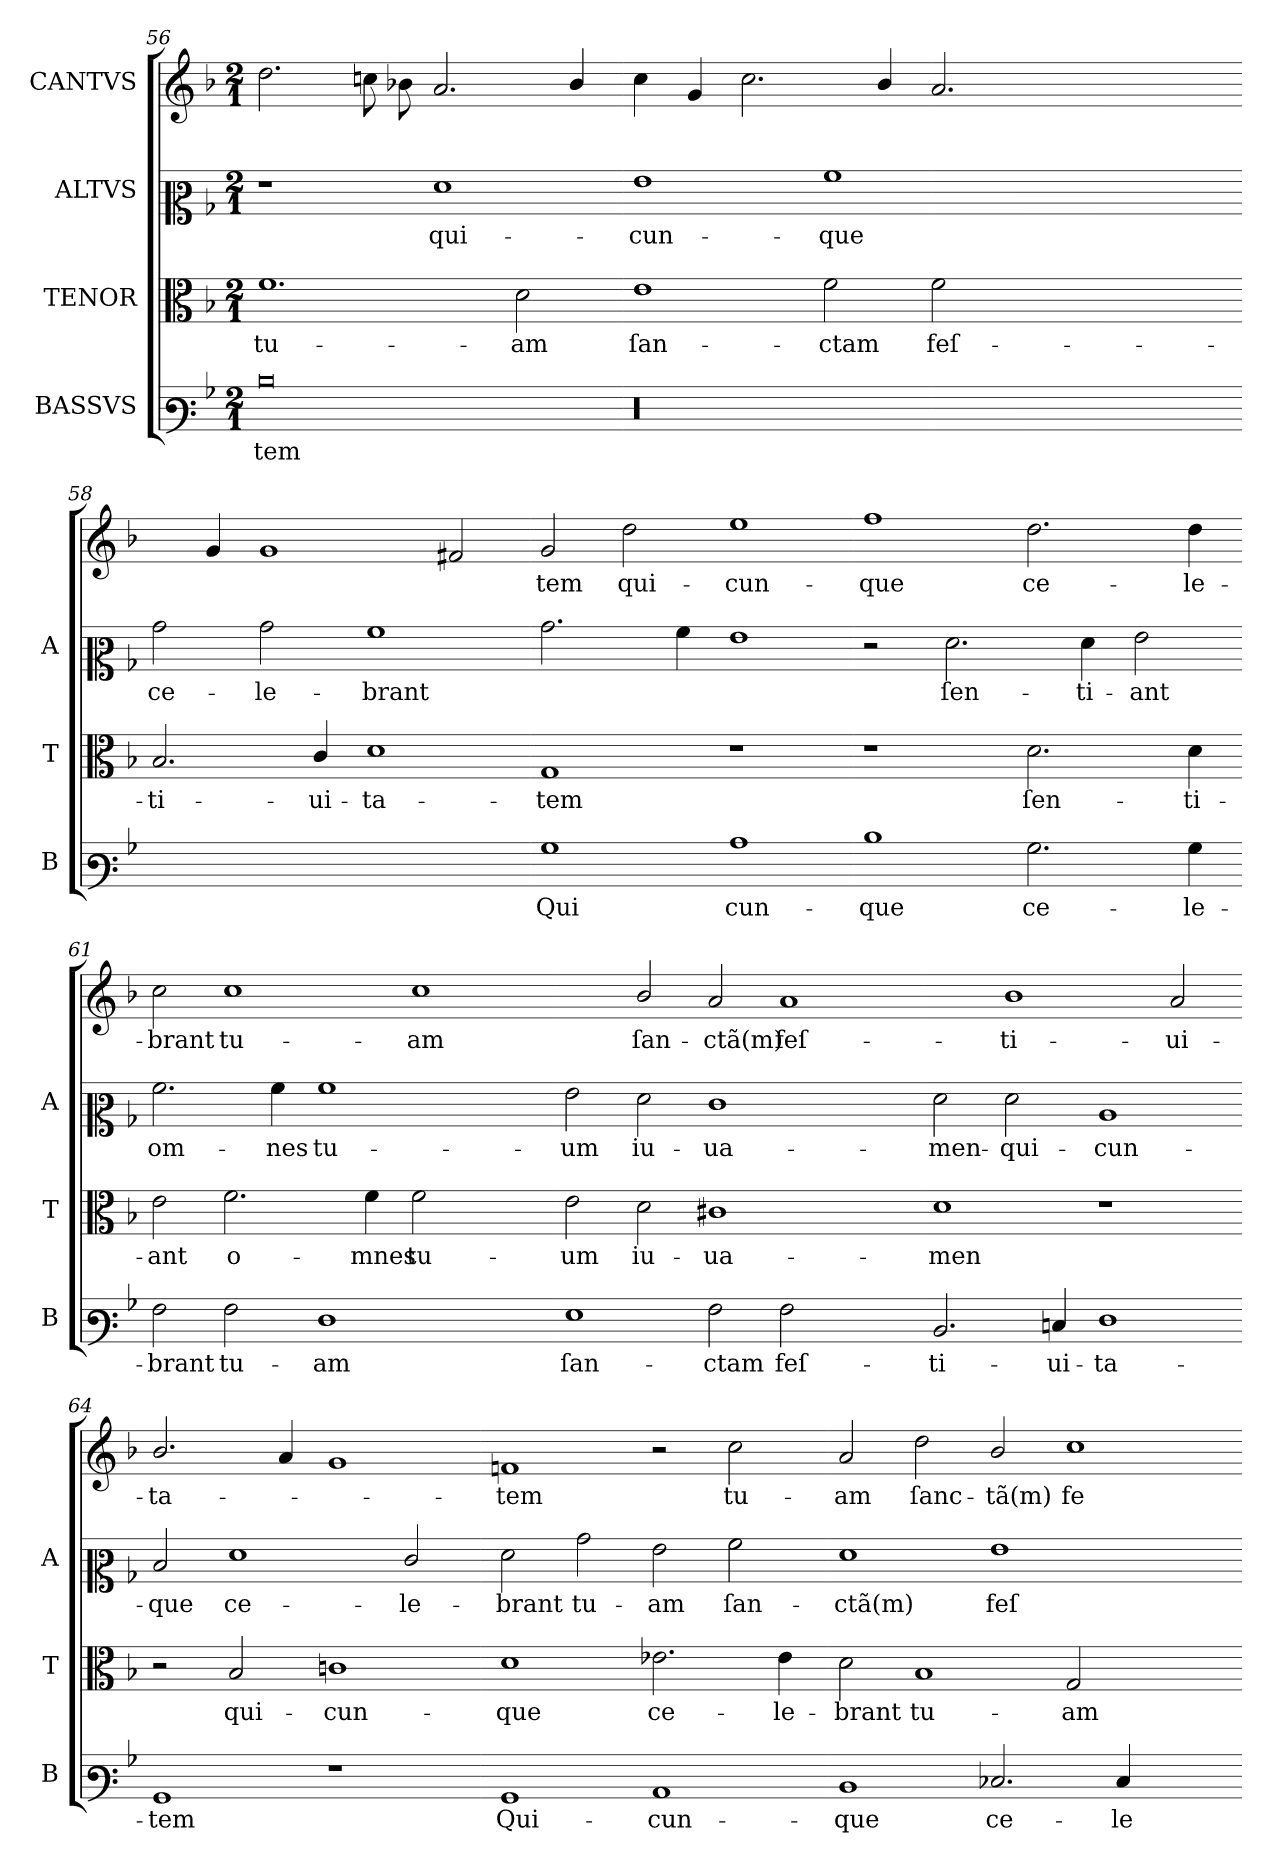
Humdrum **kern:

**kern	**text	**kern	**text	**kern	**text	**kern	**text
*part4	*part4	*part3	*part3	*part2	*part2	*part1	*part1
*staff4	*staff4	*staff3	*staff3	*staff2	*staff2	*staff1	*staff1
*I"BASSVS	*	*I"TENOR	*	*I"ALTVS	*	*I"CANTVS	*
*I'B	*	*I'T	*	*I'A	*	*	*
*clefF3	*	*clefC3	*	*clefC2	*	*clefG2	*
*k[b-]	*	*k[b-]	*	*k[b-]	*	*k[b-]	*
*M2/1	*	*M2/1	*	*M2/1	*	*M2/1	*
=56	=56	=56	=56	=56	=56	=56	=56
0d	-tem	1.f	tu-	1r	.	2.dd\	.
.	.	.	.	.	.	8ccn\	.
.	.	.	.	.	.	8b-X\	.
!	!	!	!	!	!LO:LY:i	!	!
.	.	.	.	1f	qui-	2.a/	.
.	.	2d\	-am	.	.	.	.
.	.	.	.	.	.	4b-/	.
=57-	=57-	=57-	=57-	=57-	=57-	=57-	=57-
!	!	!	!	!	!LO:LY:i	!	!
00r	.	1e	ſan-	1g	-cun-	4cc\	.
.	.	.	.	.	.	4g/	.
.	.	.	.	.	.	2.cc\	.
!	!	!	!	!	!LO:LY:i	!	!
.	.	2f\	-ctam	1a	-que	.	.
.	.	.	.	.	.	4b-/	.
.	.	2f\	feſ-	.	.	2.a/	.
.	.	0ryy	.	0ryy	.	.	.
.	.	.	.	.	.	1..ryy	.
=58-	=58-	=58-	=58-	=58-	=58-	=58-	=58-
!	!	!	!	!	!LO:LY:i	!	!
0ryy	.	2.B-/	-ti-	2b-\	ce-	4ryy	.
.	.	.	.	.	.	4g/	.
!	!	!	!	!	!LO:LY:i	!	!
.	.	.	.	2b-\	-le-	1g	.
.	.	4c/	-ui-	.	.	.	.
!	!	!	!	!	!LO:LY:i	!	!
.	.	1d	-ta-	1a	-brant	.	.
.	.	.	.	.	.	2f#X/	.
=59-	=59-	=59-	=59-	=59-	=59-	=59-	=59-
1B-	Qui	1G	-tem	2.b-\	.	2g/	-tem
!	!	!	!	!	!	!	!LO:LY:i
.	.	.	.	.	.	2dd\	qui-
.	.	.	.	4a\	.	.	.
!	!	!	!	!	!	!	!LO:LY:i
1c	cun-	1r	.	1g	.	1ee	-cun-
=60-	=60-	=60-	=60-	=60-	=60-	=60-	=60-
!	!	!	!	!	!	!	!LO:LY:i
1d	-que	1r	.	2r	.	1ff	-que
.	.	.	.	2.f\	ſen-	.	.
!	!	!	!	!	!	!	!LO:LY:i
2.B-\	ce-	2.d\	ſen-	.	.	2.dd\	ce-
.	.	.	.	4f\	-ti-	.	.
.	.	.	.	2g\	-ant	.	.
!	!	!	!	!	!	!	!LO:LY:i
4B-\	-le-	4d\	-ti-	.	.	4dd\	-le-
=61-	=61-	=61-	=61-	=61-	=61-	=61-	=61-
!	!	!	!	!	!	!	!LO:LY:i
2A\	-brant	2e\	-ant	2.a\	om-	2cc\	-brant
!	!	!	!	!	!	!	!LO:LY:i
2A\	tu-	2.f\	o-	.	.	1cc	tu-
.	.	.	.	4a\	-nes	.	.
1F	-am	.	.	1a	tu-	.	.
.	.	4f\	-mnes	.	.	.	.
!	!	!	!	!	!	!	!LO:LY:i
.	.	2f\	tu-	.	.	1cc\	-am
2ryy	.	2ryy	.	2ryy	.	.	.
=62-	=62-	=62-	=62-	=62-	=62-	=62-	=62-
1G	ſan-	2e\	-um	2g\	-um	2ryy	.
!	!	!	!	!	!	!	!LO:LY:i
.	.	2d\	iu-	2f\	iu-	2b-/	ſan-
!	!	!	!	!	!	!	!LO:LY:i
2A\	-ctam	1c#X	-ua-	1e	-ua-	2a/	-ctã(m)
!	!	!	!	!	!	!	!LO:LY:i
2A\	feſ-	.	.	.	.	1a/	feſ-
2ryy	.	2ryy	.	2ryy	.	.	.
=63-	=63-	=63-	=63-	=63-	=63-	=63-	=63-
2.D/	-ti-	1d	-men	2f\	-men-	2ryy	.
!	!	!	!	!	!	!	!LO:LY:i
.	.	.	.	2f\	-qui-	1b-	-ti-
4En/	-ui-	.	.	.	.	.	.
1F	-ta-	1r	.	1c	-cun-	.	.
!	!	!	!	!	!	!	!LO:LY:i
.	.	.	.	.	.	2a/	-ui-
=64-	=64-	=64-	=64-	=64-	=64-	=64-	=64-
!	!	!	!	!	!	!	!LO:LY:i
1BB-	-tem	2r	.	2d/	-que	2.b-/	-ta-
.	.	2B-/	qui-	1f	ce-	.	.
.	.	.	.	.	.	4a/	.
1r	.	1cn	-cun-	.	.	1g	.
.	.	.	.	2e/	-le-	.	.
=65-	=65-	=65-	=65-	=65-	=65-	=65-	=65-
!	!LO:LY:i	!	!	!	!	!	!LO:LY:i
1BB-	Qui-	1d	-que	2f\	-brant	1fn	-tem
.	.	.	.	2b-\	tu-	.	.
!	!LO:LY:i	!	!	!	!	!	!
1C	-cun-	2.e-X\	ce-	2g\	-am	2r	.
.	.	.	.	2a\	ſan-	2cc\	tu-
.	.	4e-\	-le-	.	.	.	.
=66-	=66-	=66-	=66-	=66-	=66-	=66-	=66-
!	!LO:LY:i	!	!	!	!	!	!
1D	-que	2d\	-brant	1f	-ctã(m)	2a/	-am
.	.	1B-	tu-	.	.	2dd\	ſanc-
!	!LO:LY:i	!	!	!	!	!	!
2.E-X/	ce-	.	.	1g	feſ-	2b-/	-tã(m)
.	.	2G/	-am	.	.	1cc\	fe-
!	!LO:LY:i	!	!	!	!	!	!
4E-/	-le-	.	.	.	.	.	.
2ryy	.	2ryy	.	2ryy	.	.	.
=-	=-	=-	=-	=-	=-	=-	=-
*-	*-	*-	*-	*-	*-	*-	*-
